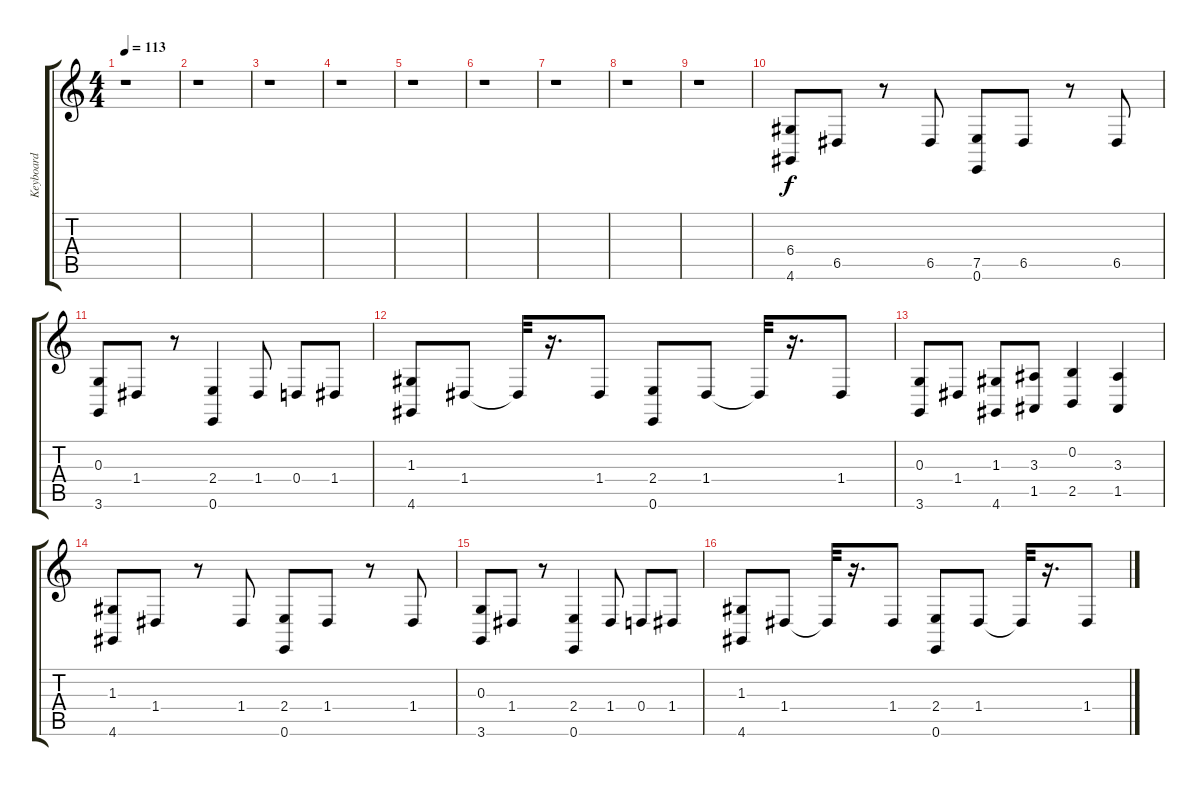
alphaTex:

\track ("Keyboard" "Keyboard") {instrument lead2sawtooth}
\staff {score tabs}
\tuning (E4 B3 G3 D3 A2 E2) {hide}
\ts (4 4)
\tempo 113
\clef g2
\ks c
r.1{dy f} |
r.1 |
r.1 |
r.1 |
r.1 |
r.1 |
r.1 |
r.1 |
r.1 |
(6.4 4.6).8 6.5.8 r.8 6.5.8 (7.5 0.6).8 6.5.8 r.8 6.5.8 |
(0.3 3.6).8 1.4.8 r.8 (2.4 0.6).4 1.4.8 0.4.8 1.4.8 |
(1.3 4.6).8 1.4.8 1.4{t}.32 r.16{d} 1.4.8 (2.4 0.6).8 1.4.8 1.4{t}.32 r.16{d} 1.4.8 |
(0.3 3.6).8 1.4.8 (1.3 4.6).8 (3.3 1.5).8 (0.2 2.5).4 (3.3 1.5).4 |
(1.3 4.6).8 1.4.8 r.8 1.4.8 (2.4 0.6).8 1.4.8 r.8 1.4.8 |
(0.3 3.6).8 1.4.8 r.8 (2.4 0.6).4 1.4.8 0.4.8 1.4.8 |
(1.3 4.6).8 1.4.8 1.4{t}.32 r.16{d} 1.4.8 (2.4 0.6).8 1.4.8 1.4{t}.32 r.16{d} 1.4.8
